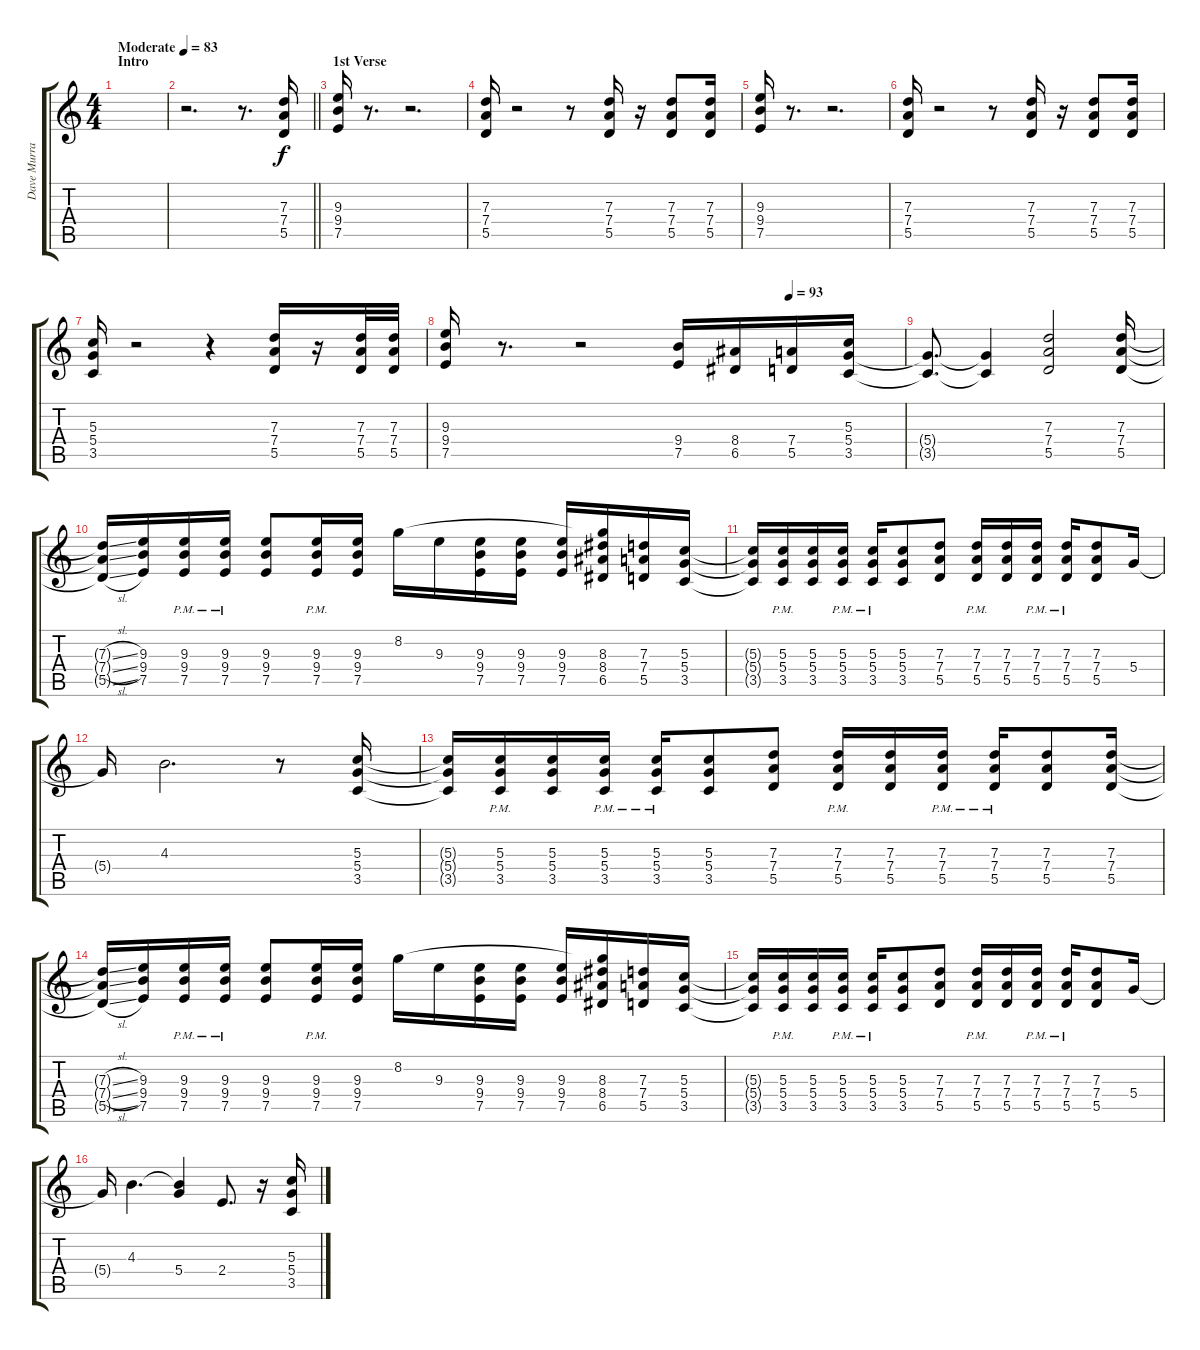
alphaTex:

\track ("Dave Murray" "Dave Murra") {instrument overdrivenguitar}
\staff {score tabs}
\tuning (E4 B3 G3 D3 A2 E2) {hide}
\ts (4 4)
\section ("" "Intro")
\tempo (83 "Moderate")
\clef g2
\ks c
|
\barLineRight lightlight
r.2{d} r.8{d} (7.3 7.4 5.5).16 |
\section ("" "1st Verse")
(9.3 9.4 7.5).16 r.8{d} r.2{d} |
(7.3 7.4 5.5).16 r.2 r.8 (7.3 7.4 5.5).16 r.16 (7.3 7.4 5.5).8 (7.3 7.4 5.5).16 |
(9.3 9.4 7.5).16 r.8{d} r.2{d} |
(7.3 7.4 5.5).16 r.2 r.8 (7.3 7.4 5.5).16 r.16 (7.3 7.4 5.5).8 (7.3 7.4 5.5).16 |
(5.3 5.4 3.5).16 r.2 r.4 (7.3 7.4 5.5).16 r.16 (7.3 7.4 5.5).32 (7.3 7.4 5.5).32 |
\tempo (93 0.75)
(9.3 9.4 7.5).16 r.8{d} r.2 (9.4 7.5).16 (8.4 6.5).16 (7.4 5.5).16 (5.3 5.4 3.5).16 |
(5.4{t} 3.5{t}).8{d} (5.4{t} 3.5{t}).4 (7.3 7.4 5.5).2 (7.3 7.4 5.5).16 |
(7.3{sl t} 7.4{sl t} 5.5{sl t}).16 (9.3 9.4 7.5).16 (9.3 9.4{pm} 7.5{pm}).16 (9.3 9.4{pm} 7.5{pm}).16 (9.3 9.4 7.5).8 (9.3 9.4{pm} 7.5{pm}).16 (9.3 9.4 7.5).16 8.2.16 9.3.16 (9.3 9.4 7.5).16 (9.3 9.4 7.5).16 (9.3 9.4 7.5).16 (8.2{t} 8.3 8.4 6.5).16 (7.3 7.4 5.5).16 (5.3 5.4 3.5).16 |
(5.3{t} 5.4{t} 3.5{t}).16 (5.3 5.4{pm} 3.5{pm}).16 (5.3 5.4 3.5).16 (5.3 5.4 3.5{pm}).16 (5.3 5.4 3.5{pm}).16 (5.3 5.4 3.5).8 (7.3 7.4 5.5).8 (7.3 7.4{pm} 5.5{pm}).16 (7.3 7.4 5.5).16 (7.3 7.4{pm} 5.5{pm}).16 (7.3 7.4 5.5{pm}).16 (7.3 7.4 5.5).8 5.4.16 |
5.4{t}.16 4.3.2{d} r.8 (5.3 5.4 3.5).16 |
(5.3{t} 5.4{t} 3.5{t}).16 (5.3 5.4{pm} 3.5{pm}).16 (5.3 5.4 3.5).16 (5.3 5.4 3.5{pm}).16 (5.3 5.4 3.5{pm}).16 (5.3 5.4 3.5).8 (7.3 7.4 5.5).8 (7.3 7.4{pm} 5.5{pm}).16 (7.3 7.4 5.5).16 (7.3 7.4{pm} 5.5{pm}).16 (7.3 7.4 5.5{pm}).16 (7.3 7.4 5.5).8 (7.3 7.4 5.5).16 |
(7.3{sl t} 7.4{sl t} 5.5{sl t}).16 (9.3 9.4 7.5).16 (9.3 9.4{pm} 7.5{pm}).16 (9.3 9.4{pm} 7.5{pm}).16 (9.3 9.4 7.5).8 (9.3 9.4{pm} 7.5{pm}).16 (9.3 9.4 7.5).16 8.2.16 9.3.16 (9.3 9.4 7.5).16 (9.3 9.4 7.5).16 (9.3 9.4 7.5).16 (8.2{t} 8.3 8.4 6.5).16 (7.3 7.4 5.5).16 (5.3 5.4 3.5).16 |
(5.3{t} 5.4{t} 3.5{t}).16 (5.3 5.4{pm} 3.5{pm}).16 (5.3 5.4 3.5).16 (5.3 5.4 3.5{pm}).16 (5.3 5.4 3.5{pm}).16 (5.3 5.4 3.5).8 (7.3 7.4 5.5).8 (7.3 7.4{pm} 5.5{pm}).16 (7.3 7.4 5.5).16 (7.3 7.4{pm} 5.5{pm}).16 (7.3 7.4 5.5{pm}).16 (7.3 7.4 5.5).8 5.4.16 |
5.4{t}.16 4.3.4{d} (4.3{t} 5.4).4 2.4.8{d} r.16 (5.3 5.4 3.5).16
